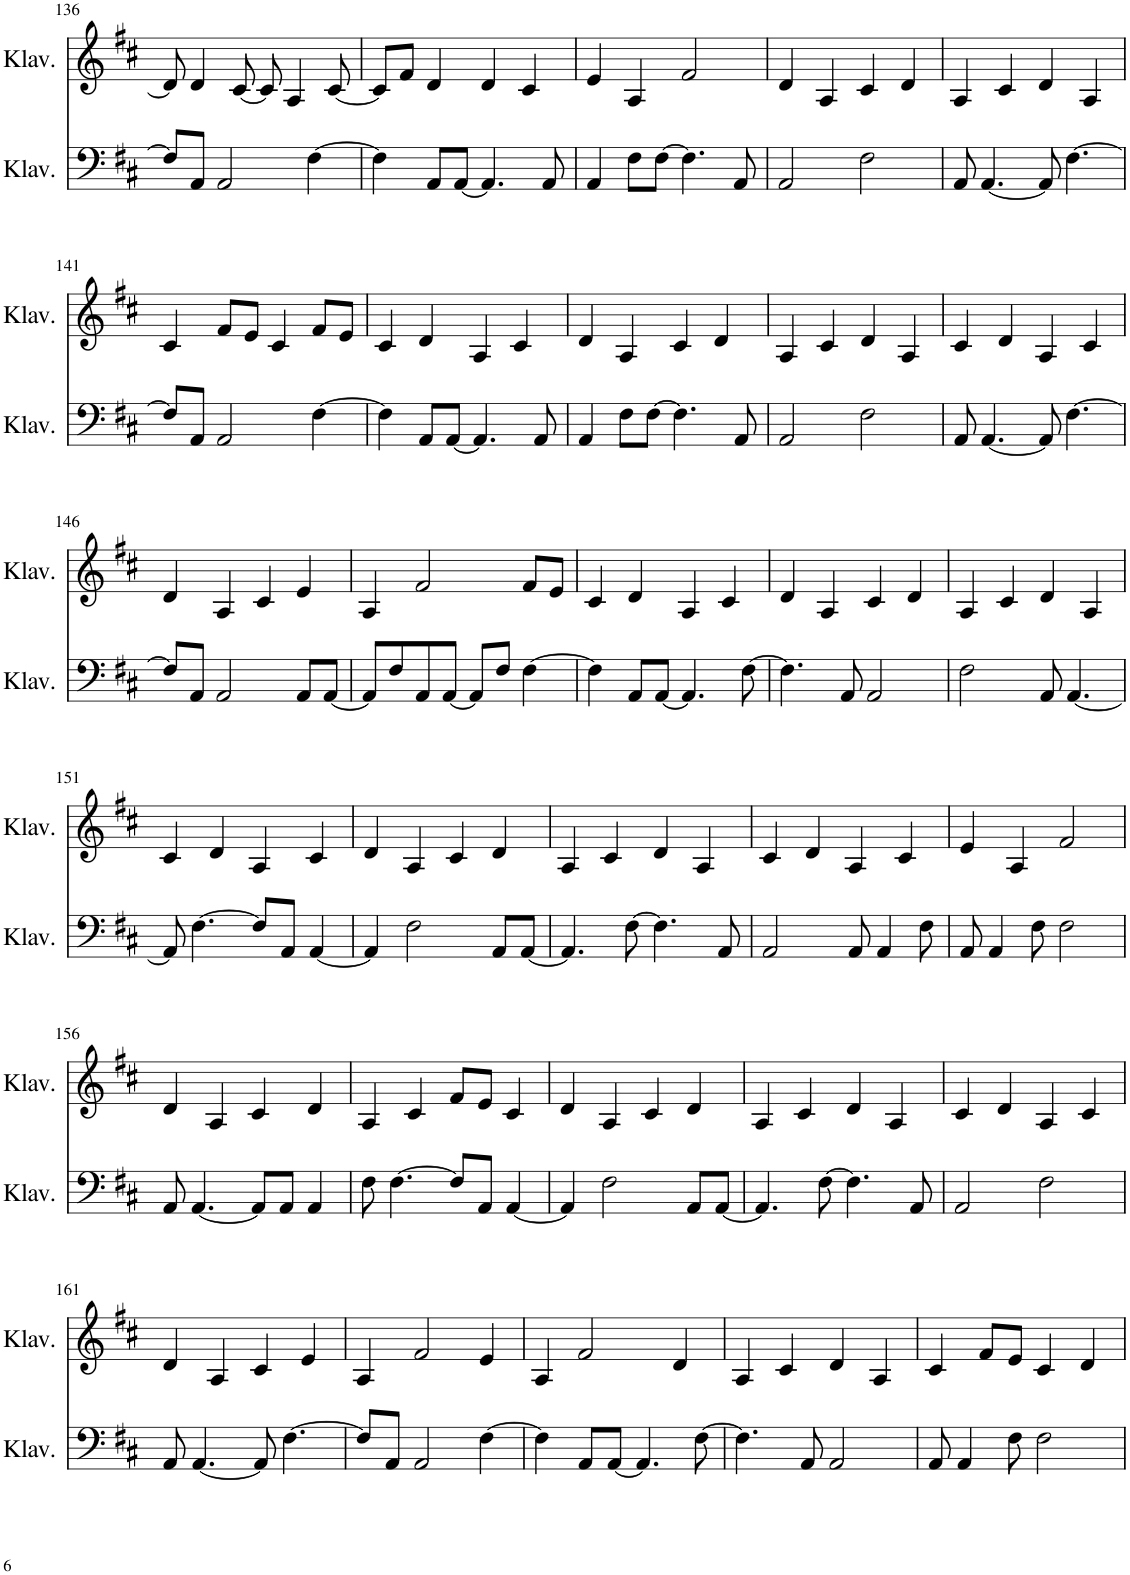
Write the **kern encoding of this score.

**kern	**kern
*part2	*part1
*staff2	*staff1
*I"Klavier	*I"Klavier
*I'Klav.	*I'Klav.
!!LO:PB:g=z
*clefF4	*clefG2
*k[f#c#]	*k[f#c#]
*M4/4	*M4/4
=136	=136
8F#/L]	8d/]
8AA/J	4d/
2AA/	.
.	[8c#/
.	8c#/]
.	4A/
[4F#\	.
.	[8c#/
=137	=137
4F#\]	8c#/L]
.	8f#/J
8AA/L	4d/
[8AA/J	.
4.AA/]	4d/
.	4c#/
8AA/	.
=138	=138
4AA/	4e/
8F#\L	4A/
[8F#\J	.
4.F#\]	2f#/
8AA/	.
=139	=139
2AA/	4d/
.	4A/
2F#\	4c#/
.	4d/
=140	=140
8AA/	4A/
[4.AA/	.
.	4c#/
8AA/]	4d/
[4.F#\	.
.	4A/
!!LO:LB:g=z
=141	=141
8F#/L]	4c#/
8AA/J	.
2AA/	8f#/L
.	8e/J
.	4c#/
[4F#\	8f#/L
.	8e/J
=142	=142
4F#\]	4c#/
8AA/L	4d/
[8AA/J	.
4.AA/]	4A/
.	4c#/
8AA/	.
=143	=143
4AA/	4d/
8F#\L	4A/
[8F#\J	.
4.F#\]	4c#/
.	4d/
8AA/	.
=144	=144
2AA/	4A/
.	4c#/
2F#\	4d/
.	4A/
=145	=145
8AA/	4c#/
[4.AA/	.
.	4d/
8AA/]	4A/
[4.F#\	.
.	4c#/
!!LO:LB:g=z
=146	=146
8F#/L]	4d/
8AA/J	.
2AA/	4A/
.	4c#/
8AA/L	4e/
[8AA/J	.
=147	=147
8AA/L]	4A/
8F#/	.
8AA/	2f#/
[8AA/J	.
8AA/L]	.
8F#/J	.
[4F#\	8f#/L
.	8e/J
=148	=148
4F#\]	4c#/
8AA/L	4d/
[8AA/J	.
4.AA/]	4A/
.	4c#/
[8F#\	.
=149	=149
4.F#\]	4d/
.	4A/
8AA/	.
2AA/	4c#/
.	4d/
=150	=150
2F#\	4A/
.	4c#/
8AA/	4d/
[4.AA/	.
.	4A/
!!LO:LB:g=z
=151	=151
8AA/]	4c#/
[4.F#\	.
.	4d/
8F#/L]	4A/
8AA/J	.
[4AA/	4c#/
=152	=152
4AA/]	4d/
2F#\	4A/
.	4c#/
8AA/L	4d/
[8AA/J	.
=153	=153
4.AA/]	4A/
.	4c#/
[8F#\	.
4.F#\]	4d/
.	4A/
8AA/	.
=154	=154
2AA/	4c#/
.	4d/
8AA/	4A/
4AA/	.
.	4c#/
8F#\	.
=155	=155
8AA/	4e/
4AA/	.
.	4A/
8F#\	.
2F#\	2f#/
!!LO:LB:g=z
=156	=156
8AA/	4d/
[4.AA/	.
.	4A/
8AA/L]	4c#/
8AA/J	.
4AA/	4d/
=157	=157
8F#\	4A/
[4.F#\	.
.	4c#/
8F#/L]	8f#/L
8AA/J	8e/J
[4AA/	4c#/
=158	=158
4AA/]	4d/
2F#\	4A/
.	4c#/
8AA/L	4d/
[8AA/J	.
=159	=159
4.AA/]	4A/
.	4c#/
[8F#\	.
4.F#\]	4d/
.	4A/
8AA/	.
=160	=160
2AA/	4c#/
.	4d/
2F#\	4A/
.	4c#/
!!LO:LB:g=z
=161	=161
8AA/	4d/
[4.AA/	.
.	4A/
8AA/]	4c#/
[4.F#\	.
.	4e/
=162	=162
8F#/L]	4A/
8AA/J	.
2AA/	2f#/
[4F#\	4e/
=163	=163
4F#\]	4A/
8AA/L	2f#/
[8AA/J	.
4.AA/]	.
.	4d/
[8F#\	.
=164	=164
4.F#\]	4A/
.	4c#/
8AA/	.
2AA/	4d/
.	4A/
=165	=165
8AA/	4c#/
4AA/	.
.	8f#/L
8F#\	8e/J
2F#\	4c#/
.	4d/
=	=
*-	*-
